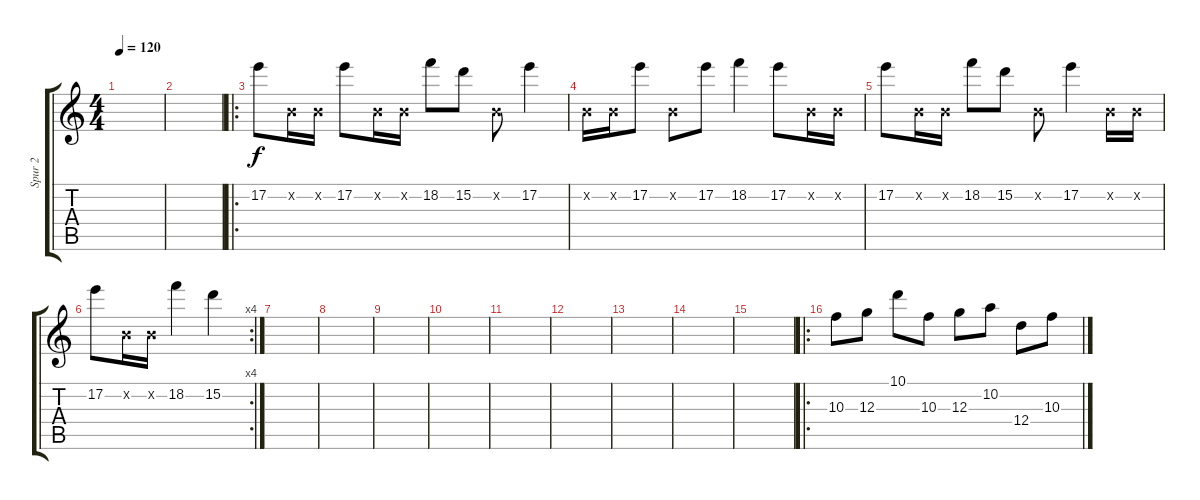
\track ("Spur 2" "Spur 2") {instrument overdrivenguitar}
\staff {score tabs}
\tuning (E4 B3 G3 D3 A2 E2) {hide}
\ts (4 4)
\tempo 120
\clef g2
\ks c
|
|
\ro
17.2.8 0.2{x}.16 0.2{x}.16 17.2.8 0.2{x}.16 0.2{x}.16 18.2.8 15.2.8 0.2{x}.8 17.2.4 |
0.2{x}.16 0.2{x}.16 17.2.8 0.2{x}.8 17.2.8 18.2.4 17.2.8 0.2{x}.16 0.2{x}.16 |
17.2.8 0.2{x}.16 0.2{x}.16 18.2.8 15.2.8 0.2{x}.8 17.2.4 0.2{x}.16 0.2{x}.16 |
\rc 4
17.2.8 0.2{x}.16 0.2{x}.16 18.2.4 15.2.4 |
|
|
|
|
|
|
|
|
|
\ro
10.3.8 12.3.8 10.1.8 10.3.8 12.3.8 10.2.8 12.4.8 10.3.8
